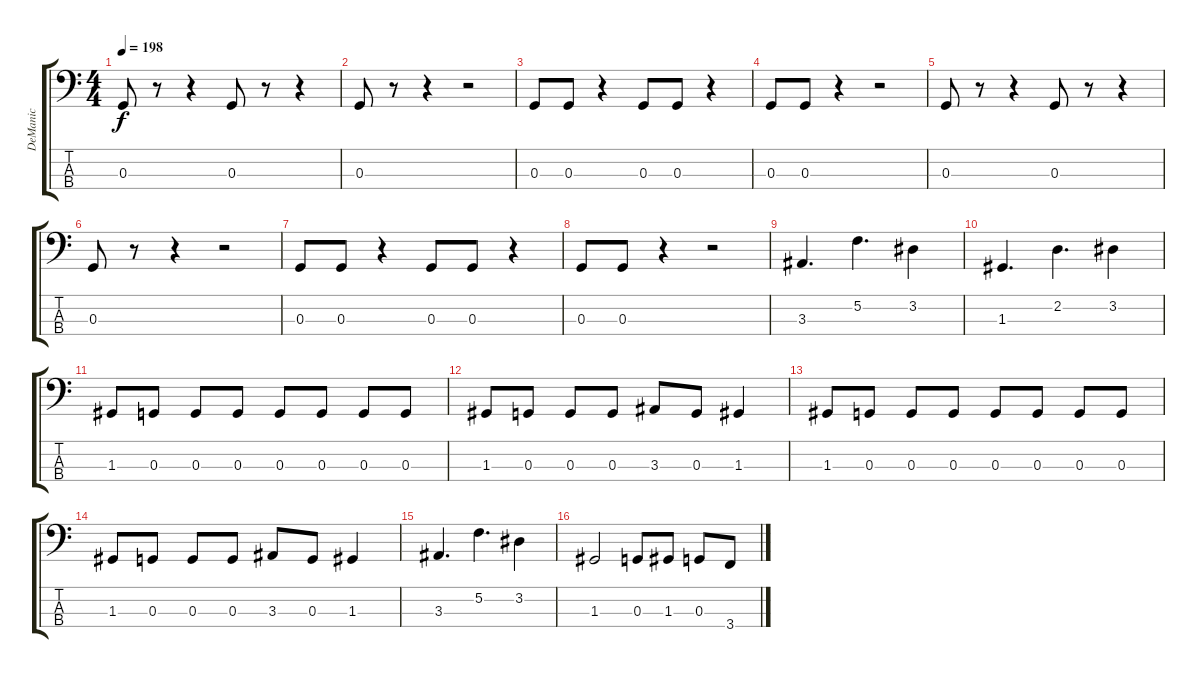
\track ("DeManic" "DeManic") {instrument electricbassfinger}
\staff {score tabs}
\tuning (F2 C2 G1 D1) {hide}
\ts (4 4)
\tempo 198
\clef f4
\ks c
0.3.8{dy f} r.8 r.4 0.3.8 r.8 r.4 |
0.3.8 r.8 r.4 r.2 |
0.3.8 0.3.8 r.4 0.3.8 0.3.8 r.4 |
0.3.8 0.3.8 r.4 r.2 |
0.3.8 r.8 r.4 0.3.8 r.8 r.4 |
0.3.8 r.8 r.4 r.2 |
0.3.8 0.3.8 r.4 0.3.8 0.3.8 r.4 |
0.3.8 0.3.8 r.4 r.2 |
3.3.4{d} 5.2.4{d} 3.2.4 |
1.3.4{d} 2.2.4{d} 3.2.4 |
1.3.8 0.3.8 0.3.8 0.3.8 0.3.8 0.3.8 0.3.8 0.3.8 |
1.3.8 0.3.8 0.3.8 0.3.8 3.3.8 0.3.8 1.3.4 |
1.3.8 0.3.8 0.3.8 0.3.8 0.3.8 0.3.8 0.3.8 0.3.8 |
1.3.8 0.3.8 0.3.8 0.3.8 3.3.8 0.3.8 1.3.4 |
3.3.4{d} 5.2.4{d} 3.2.4 |
1.3.2 0.3.8 1.3.8 0.3.8 3.4.8
